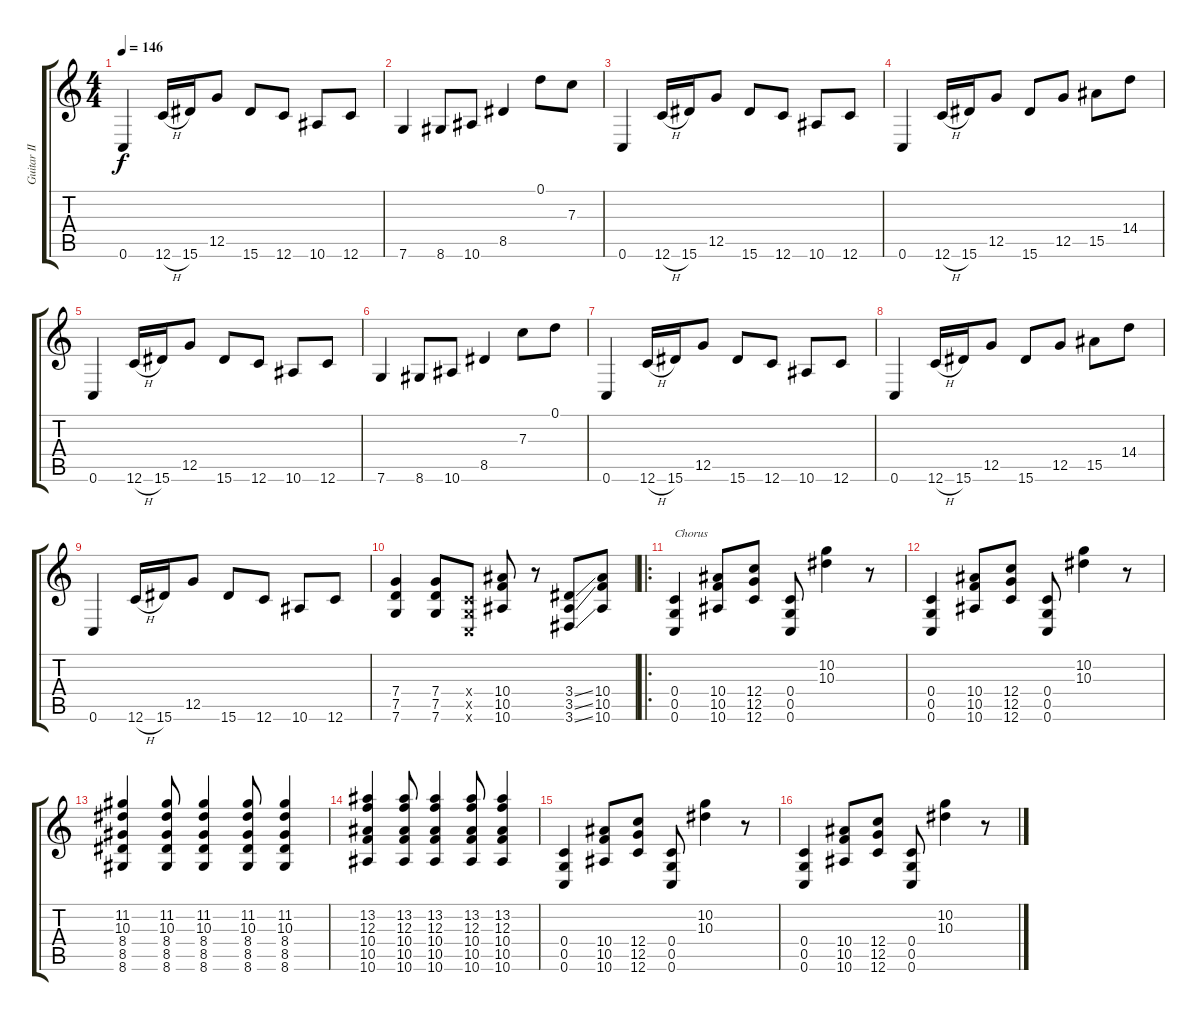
\track ("Guitar II" "Guitar II") {instrument distortionguitar}
\staff {score tabs}
\tuning (D4 A3 F3 C3 G2 C2) {hide}
\ts (4 4)
\tempo 146
\clef g2
\ks c
0.6.4{dy f} 12.6{h}.16 15.6.16 12.5.8 15.6.8 12.6.8 10.6.8 12.6.8 |
7.6.4 8.6.8 10.6.8 8.5.4 0.1.8 7.3.8 |
0.6.4 12.6{h}.16 15.6.16 12.5.8 15.6.8 12.6.8 10.6.8 12.6.8 |
0.6.4 12.6{h}.16 15.6.16 12.5.8 15.6.8 12.5.8 15.5.8 14.4.8 |
0.6.4 12.6{h}.16 15.6.16 12.5.8 15.6.8 12.6.8 10.6.8 12.6.8 |
7.6.4 8.6.8 10.6.8 8.5.4 7.3.8 0.1.8 |
0.6.4 12.6{h}.16 15.6.16 12.5.8 15.6.8 12.6.8 10.6.8 12.6.8 |
0.6.4 12.6{h}.16 15.6.16 12.5.8 15.6.8 12.5.8 15.5.8 14.4.8 |
0.6.4 12.6{h}.16 15.6.16 12.5.8 15.6.8 12.6.8 10.6.8 12.6.8 |
(7.4 7.5 7.6).4 (7.4 7.5 7.6).8 (0.4{x} 0.5{x} 0.6{x}).8 (10.4 10.5 10.6).8 r.8 (3.4{ss} 3.5{ss} 3.6{ss}).8 (10.4 10.5 10.6).8 |
\ro
(0.4 0.5 0.6).4{txt "Chorus"} (10.4 10.5 10.6).8 (12.4 12.5 12.6).8 (0.4 0.5 0.6).8 (10.2 10.3).4 r.8 |
(0.4 0.5 0.6).4 (10.4 10.5 10.6).8 (12.4 12.5 12.6).8 (0.4 0.5 0.6).8 (10.2 10.3).4 r.8 |
(11.2 10.3 8.4 8.5 8.6).4 (11.2 10.3 8.4 8.5 8.6).8 (11.2 10.3 8.4 8.5 8.6).4 (11.2 10.3 8.4 8.5 8.6).8 (11.2 10.3 8.4 8.5 8.6).4 |
(13.2 12.3 10.4 10.5 10.6).4 (13.2 12.3 10.4 10.5 10.6).8 (13.2 12.3 10.4 10.5 10.6).4 (13.2 12.3 10.4 10.5 10.6).8 (13.2 12.3 10.4 10.5 10.6).4 |
(0.4 0.5 0.6).4 (10.4 10.5 10.6).8 (12.4 12.5 12.6).8 (0.4 0.5 0.6).8 (10.2 10.3).4 r.8 |
(0.4 0.5 0.6).4 (10.4 10.5 10.6).8 (12.4 12.5 12.6).8 (0.4 0.5 0.6).8 (10.2 10.3).4 r.8
